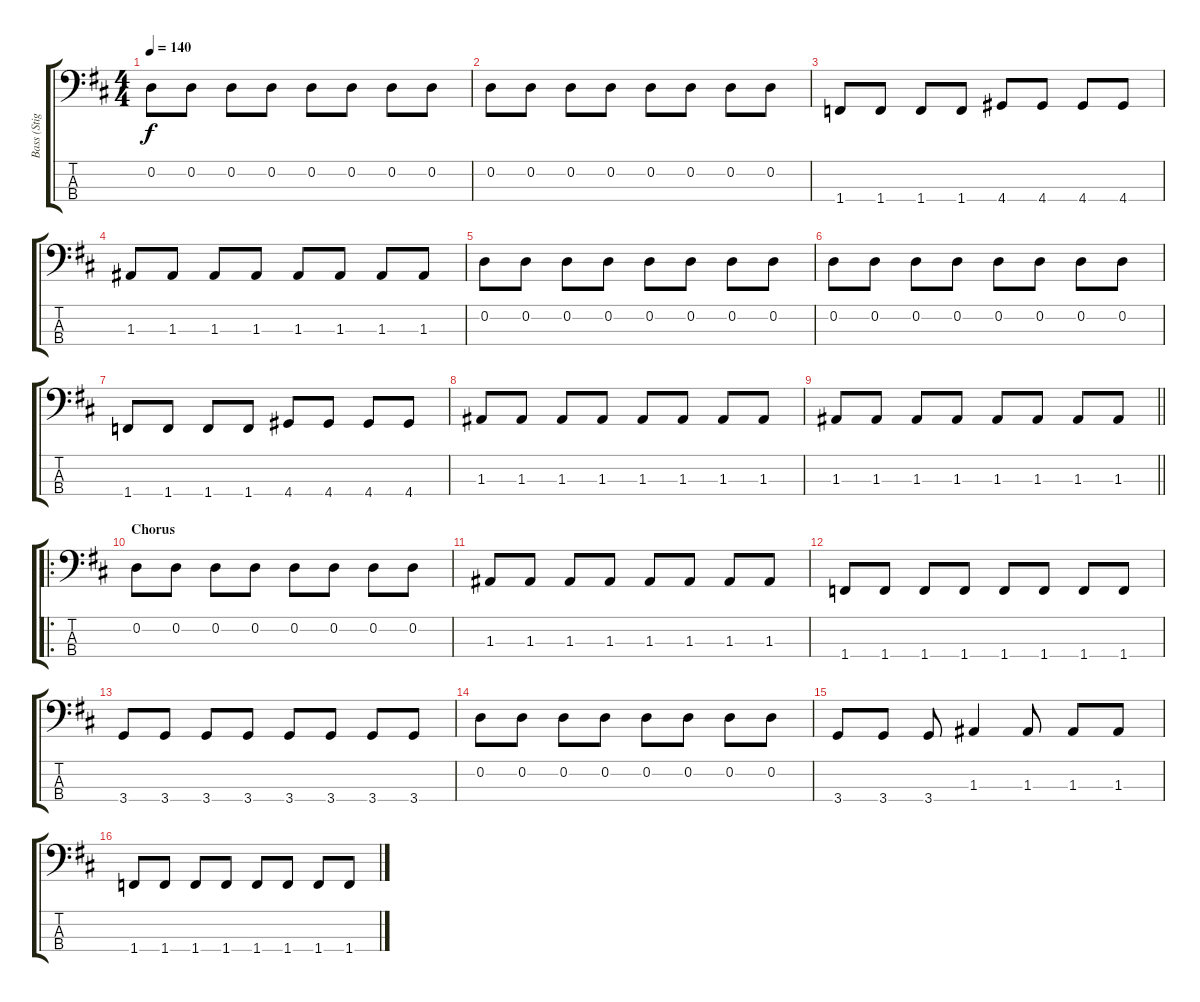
\track ("Bass (Stig Pedersen)" "Bass (Stig") {instrument electricbasspick}
\staff {score tabs}
\tuning (G2 D2 A1 E1) {hide}
\ts (4 4)
\tempo 140
\clef f4
\ks d
0.2.8{dy f} 0.2.8 0.2.8 0.2.8 0.2.8 0.2.8 0.2.8 0.2.8 |
0.2.8 0.2.8 0.2.8 0.2.8 0.2.8 0.2.8 0.2.8 0.2.8 |
1.4.8 1.4.8 1.4.8 1.4.8 4.4.8 4.4.8 4.4.8 4.4.8 |
1.3.8 1.3.8 1.3.8 1.3.8 1.3.8 1.3.8 1.3.8 1.3.8 |
0.2.8 0.2.8 0.2.8 0.2.8 0.2.8 0.2.8 0.2.8 0.2.8 |
0.2.8 0.2.8 0.2.8 0.2.8 0.2.8 0.2.8 0.2.8 0.2.8 |
1.4.8 1.4.8 1.4.8 1.4.8 4.4.8 4.4.8 4.4.8 4.4.8 |
1.3.8 1.3.8 1.3.8 1.3.8 1.3.8 1.3.8 1.3.8 1.3.8 |
\barLineRight lightlight
1.3.8 1.3.8 1.3.8 1.3.8 1.3.8 1.3.8 1.3.8 1.3.8 |
\ro
\section ("" "Chorus")
0.2.8 0.2.8 0.2.8 0.2.8 0.2.8 0.2.8 0.2.8 0.2.8 |
1.3.8 1.3.8 1.3.8 1.3.8 1.3.8 1.3.8 1.3.8 1.3.8 |
1.4.8 1.4.8 1.4.8 1.4.8 1.4.8 1.4.8 1.4.8 1.4.8 |
3.4.8 3.4.8 3.4.8 3.4.8 3.4.8 3.4.8 3.4.8 3.4.8 |
0.2.8 0.2.8 0.2.8 0.2.8 0.2.8 0.2.8 0.2.8 0.2.8 |
3.4.8 3.4.8 3.4.8 1.3.4 1.3.8 1.3.8 1.3.8 |
1.4.8 1.4.8 1.4.8 1.4.8 1.4.8 1.4.8 1.4.8 1.4.8
